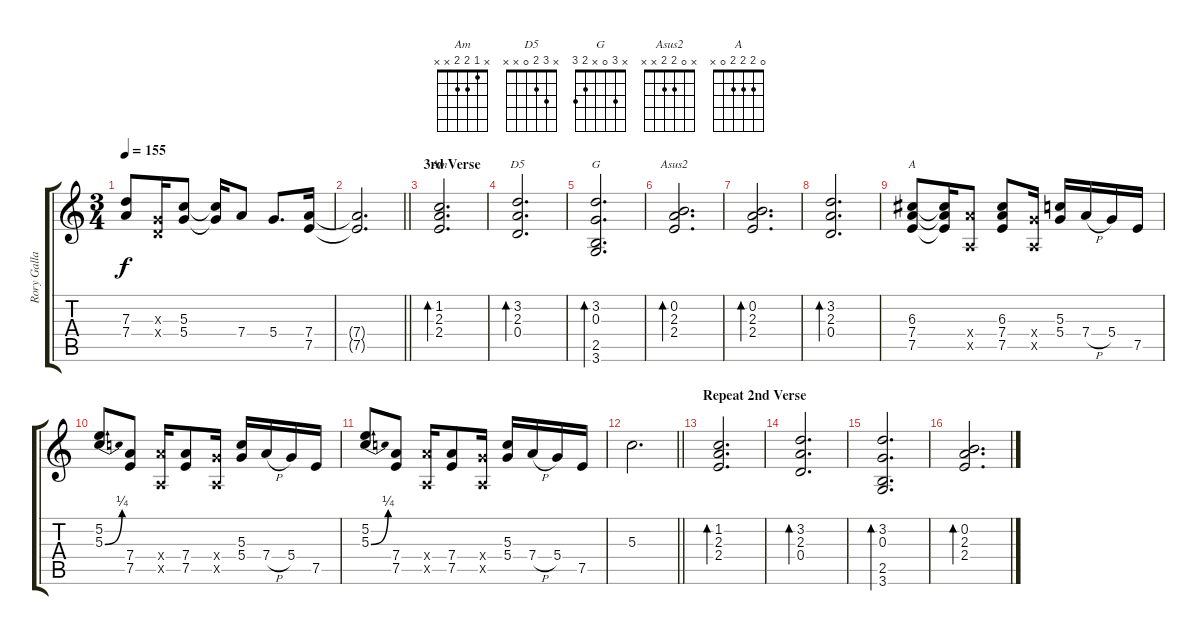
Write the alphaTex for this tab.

\track ("Rory Gallagher (For Sound)" "Rory Galla") {instrument electricguitarclean}
\staff {score tabs}
\tuning (E4 B3 G3 D3 A2 E2) {hide}
\chord ("Am" x 1 2 2 x x)
\chord ("D5" x 3 2 0 x x)
\chord ("G" x 3 0 x 2 3)
\chord ("Asus2" x 0 2 2 x x)
\chord ("A" 0 2 2 2 0 x)
\ts (3 4)
\tempo 155
\clef g2
\ks c
(7.3 7.4).8{dy f} (0.3{x} 0.4{x}).16 (5.3 5.4).8 (5.3{t} 5.4{t}).16 7.4.8 5.4.8{d} (7.4 7.5).16 |
\barLineRight lightlight
(7.4{t} 7.5{t}).2{d} |
\section ("" "3rd Verse")
(1.2 2.3 2.4).2{d bd 240 ch "Am"} |
(3.2 2.3 0.4).2{d bd 240 ch "D5"} |
(3.2 0.3 2.5 3.6).2{d bd 240 ch "G"} |
(0.2 2.3 2.4).2{d bd 240 ch "Asus2"} |
(0.2 2.3 2.4).2{d bd 240} |
(3.2 2.3 0.4).2{d bd 240} |
(6.3 7.4 7.5).8{ch "A"} (6.3{t} 7.4{t} 7.5{t}).16 (7.4{x} 0.5{x}).8 (6.3 7.4 7.5).8 (5.4{x} 0.5{x}).16 (5.3 5.4).16 7.4{h}.16 5.4.16 7.5.16 |
(5.2 5.3{be (bend 0 0 60 1)}).8 (7.4 7.5).8 (7.4{x} 0.5{x}).16 (7.4 7.5).8 (5.4{x} 0.5{x}).16 (5.3 5.4).16 7.4{h}.16 5.4.16 7.5.16 |
(5.2 5.3{be (bend 0 0 60 1)}).8 (7.4 7.5).8 (7.4{x} 0.5{x}).16 (7.4 7.5).8 (5.4{x} 0.5{x}).16 (5.3 5.4).16 7.4{h}.16 5.4.16 7.5.16 |
\barLineRight lightlight
5.3.2{d} |
\section ("" "Repeat 2nd Verse")
(1.2 2.3 2.4).2{d bd 240} |
(3.2 2.3 0.4).2{d bd 240} |
(3.2 0.3 2.5 3.6).2{d bd 240} |
(0.2 2.3 2.4).2{d bd 240}
